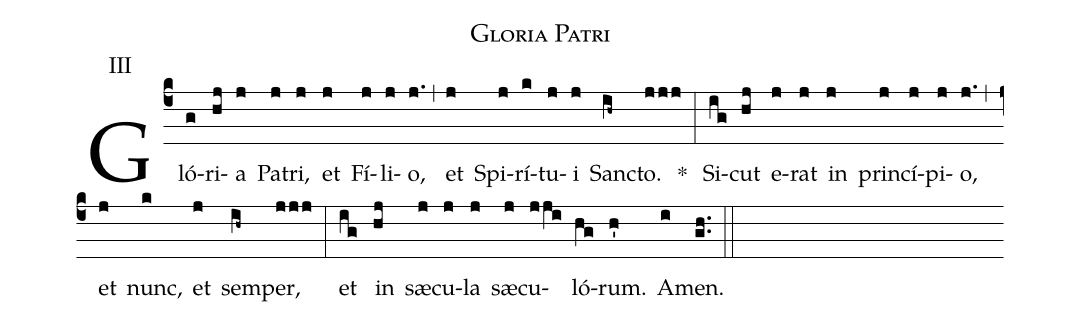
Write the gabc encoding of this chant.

name: Gloria Patri;
annotation: III;
%%
(c4)
Gló(g)ri(hj)a(j) Pa(j)tri,(j) et(j) Fí(j)li(j)o,(j.) (,) et(j) Spi(j)rí(k)tu(j)i(j) Sanc(ih~)to.(jjj) *(:)
Si(ig)cut(hj) e(j)rat(j) in(j) prin(j)cí(j)pi(j)o,(j.) (,) et(j) nunc,(k) et(j) sem(ih~)per,(jjj) (:)
et(ig) in(hj) sæ(j)cu(j)la(j) sæ(j)cu(jji)ló(hg)rum.(h') A(i)men.(gh..) (::)
